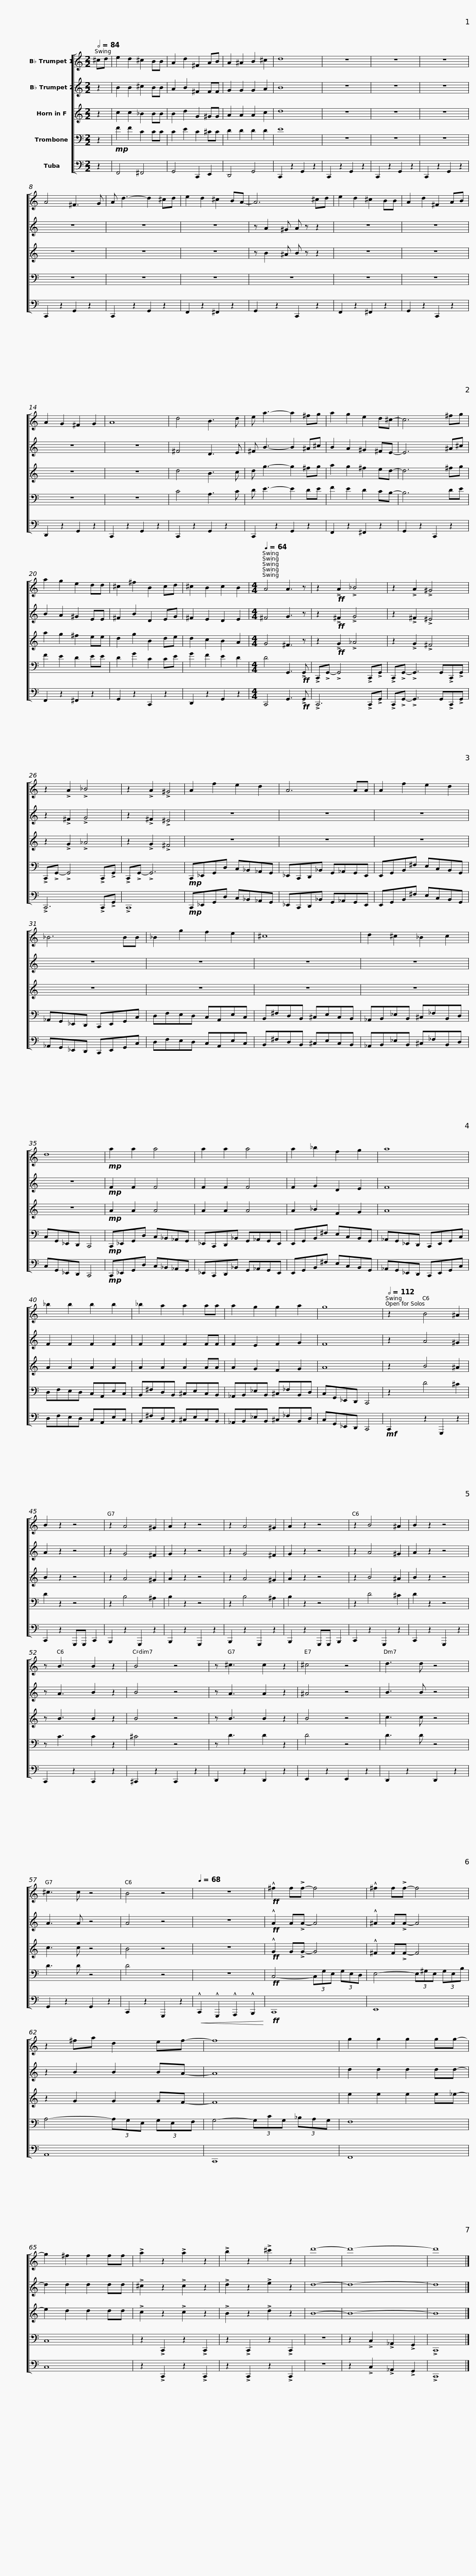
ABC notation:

X:1
%%score [ 1 2 3 4 5 ]
L:1/8
Q:1/2=84
M:2/2
I:linebreak $
K:C
V:1 treble transpose=-2
V:2 treble transpose=-2
V:3 treble transpose=-7
V:4 bass
V:5 bass
V:1
[K:C] ^cd | e2 d2 ^c2 BB | A2 d2 ^F2 AB | A2 ^A2 B2 ^c2 | d8 | %5
 z8 | z8 |$ z8 | A4 ^F3 G | A d3- d2 ^cd | %10
 e2 d2 ^c2 BA- | A6 ^cd | e2 d2 ^c2 BB | A2 d2 ^F2 AB |$ A2 G2 ^F2 G2 | %15
 A8 | d4 B3 d | e a3- a2 ^fg | a2 g2 e2 d^c- | c6 ^fg | %20
 a2 g2 e2 dd |$ ^c2 ^f2 B2 cd | ^c2 B2 c2 B2 |[M:4/4][Q:1/4=64] A4 A3 z | z2!ff! !>!A2 !>!_B4 | %25
 z2 !>!A2 !>!^G4 | z2 !>!A2 !>!_B4 |$ z2 !>!A2 !>!^G4 | A2 f2 e2 d2 | A6 AA | %30
 A2 f2 e2 d2 | _B6 BB |$ _B2 g2 f2 e2 | ^c8 | d2 ^c2 _B2 c2 | %35
 d8 |!mp! a2 a2 a4 |$ a2 a2 a4 | a2 _b2 f2 g2 | a8 | %40
 _b2 b2 b2 b2 | _b2 a2 a2 aa |$ a2 g2 g2 a2 | g8 |[K:C][Q:1/2=112] z2 B4 ^A2 | %45
 B2 z2 z4 | z2 A4 ^G2 | A2 z2 z4 | z2 A4 ^G2 |$ A2 z2 z4 | %50
 z2 B4 ^A2 | B2 z2 z4 | z B3 B2 z2 | B4 z4 | z ^c3 c2 z2 | %55
 ^c4 z4 | d3 d z4 |$ ^c3 c z4 | B4 z4 |[Q:1/4=68] z8 | %60
!ff! !^!^f2 f!>!f- f4 | !^!^f2 f!>!f- f4 | z2 ^fa d2 ef- |$ f8 | g2 g2 g2 gg- | %65
 g2 ^f2 f2 ff | !>!a2 z2 !>!a2 z2 | !>!b2 z2 !>!^c'2 z2 | d'8- | d'8- | %70
 d'8 |] %71
V:2
[K:C] z2 | B2 B2 ^c2 BB | A2 B2 ^F2 FF | G2 G2 G2 A2 | B8 | %5
 z8 | z8 |$ z8 | z8 | z8 | %10
 z8 | z A2 ^G A z z2 | z8 | z8 |$ z8 | %15
 z8 | ^F4 D3 E | ^F B3- B2 ^A^c | B2 A2 ^G2 ^FE- | E6 ^A^c | %20
 B2 A2 ^G2 EE |$ ^F2 B2 D2 EG | ^F2 E2 D2 E2 |[M:4/4] ^F4 G3 z | z2!ff! !>!^F2 !>!G4 | %25
 z2 !>!^F2 !>!^E4 | z2 !>!^F2 !>!G4 |$ z2 !>!^F2 !>!^E4 | z8 | z8 | %30
 z8 | z8 |$ z8 | z8 | z8 | %35
 z8 |!mp! F2 F2 F4 |$ F2 F2 F4 | F2 G2 D2 E2 | F8 | %40
 F2 F2 F2 F2 | F2 F2 F2 FF |$ F2 E2 F2 G2 | F8 |[K:C] z2 A4 ^G2 | %45
 A2 z2 z4 | z2 G4 ^F2 | G2 z2 z4 | z2 G4 ^F2 |$ G2 z2 z4 | %50
 z2 A4 ^G2 | A2 z2 z4 | z A3 B2 z2 | B4 z4 | z A3 A2 z2 | %55
 ^A4 z4 | B3 B z4 |$ A3 A z4 | A4 z4 | z8 | %60
!ff! !^!A2 A!>!A- A4 | !^!^A2 A!>!A- A4 | z2 B2 B2 BA- |$ A8 | d2 d2 d2 dd- | %65
 d2 d2 d2 dd | !>!^c2 z2 !>!c2 z2 | !>!d2 z2 !>!e2 z2 | d8- | d8- | %70
 d8 |] %71
V:3
[K:C] z2 | c2 c2 _B2 BB | B2 d2 G2 ^GG | A2 A2 A2 c2 | d8 | %5
 z8 | z8 |$ z8 | z8 | z8 | %10
 z8 | z B2 ^A B z z2 | z8 | z8 |$ z8 | %15
 z8 | d4 B3 c | d g3- g2 ^fg | a2 g2 ^f2 ed- | d6 ^fg | %20
 a2 g2 ^f2 ee |$ d2 g2 B2 de | d2 c2 B2 A2 |[M:4/4] G4 ^F3 z | z2!ff! !>!G2 !>!_A4 | %25
 z2 !>!G2 !>!^F4 | z2 !>!G2 !>!_A4 |$ z2 !>!G2 !>!^F4 | z8 | z8 | %30
 z8 | z8 |$ z8 | z8 | z8 | %35
 z8 |!mp! A2 A2 A4 |$ A2 A2 A4 | A2 _B2 F2 G2 | A8 | %40
 A2 A2 A2 A2 | A2 A2 A2 AA |$ A2 G2 F2 G2 | A8 |[K:C] z2 B4 ^A2 | %45
 B2 z2 z4 | z2 A4 ^G2 | A2 z2 z4 | z2 A4 ^G2 |$ A2 z2 z4 | %50
 z2 B4 ^A2 | B2 z2 z4 | z B3 B2 z2 | B4 z4 | z B3 B2 z2 | %55
 B4 z4 | c3 c z4 |$ c3 c z4 | B4 z4 | z8 | %60
!ff! !^!G2 G!>!G- G4 | !^!^F2 F!>!F- F4 | z2 G2 G2 GF- |$ F8 | e2 e2 e2 e_e- | %65
 e2 d2 d2 dd | !>!c2 z2 !>!c2 z2 | !>!B2 z2 !>!d2 z2 | B8- | B8- | %70
 B8 |] %71
V:4
 z2 |!mp! F2 F2 C2 CC | C2 E2 C2 ^CC | D2 D2 D2 D2 | E8 | %5
 z8 | z8 |$ z8 | z8 | z8 | %10
 z8 | z8 | z8 | z8 |$ z8 | %15
 z8 | C4 A,3 C | D E3- E2 DE | F2 E2 D2 CB,- | B,6 DE | %20
 F2 E2 D2 EE |$ D2 G2 C2 CE | G2 F2 E2 D2 |[M:4/4] D4 G,,3!ff! !>!G,, | !>!C,,!>!G,,- !>!G,,4 !>!C,,!>!G,, | %25
 !>!C,,!>!G,,- !>!G,,3 G,,!>!C,,!>!G,, | !>!C,,!>!G,,- !>!G,,4 !>!C,,!>!G,, |$ !>!C,,!>!G,,- !>!G,,6 |!mp! C,,_E,,G,,D, C,_B,,_A,,G,, | _E,,C,,D,,_B,, G,,_A,,G,,E,, | %30
 E,,G,,B,,^F, E,C,B,,G,, | _A,,G,,_E,,D,, C,,E,,G,,C, |$ D,F,E,D, C,A,,E,C, | B,,^F,D,B,, ^C,E,C,B,, | _A,,B,,_E,B,, ^C,_F,B,,D, | %35
 C,G,,_E,,D,, C,,4 |!mp! C,,_E,,G,,D, C,_B,,_A,,G,, |$ _E,,C,,D,,_B,, G,,_A,,G,,E,, | E,,G,,B,,^F, E,C,B,,G,, | _A,,G,,_E,,D,, C,,E,,G,,C, | %40
 D,F,E,D, C,A,,E,C, | B,,^F,D,B,, ^C,E,C,B,, |$ _A,,B,,_E,B,, ^C,_F,B,,D, | C,G,,_E,,D,, C,,4 |[K:C] z2 D4 ^C2 | %45
 D2 z2 z4 | z2 B,4 ^A,2 | B,2 z2 z4 | z2 B,4 ^A,2 |$ B,2 z2 z4 | %50
 z2 D4 ^C2 | D2 z2 z4 | z C3 C2 z2 | ^C4 z4 | z D3 D2 z2 | %55
 D4 z4 | D3 D z4 |$ D3 D z4 | D4 z4 | z8 | %60
!ff! C,4- (3C,G,E, (3G,E,D, | E,4- (3E,^G,E, (3G,E,B, | A,4- (3A,G,E, (3G,E,F, |$ G,4- (3G,CG, (3_B,A,G, | F,8 | %65
 C,8 | z2 !>!C,,2 z2 !>!C,,2 | z2 !>!C,,2 z2 !>!C,,2 | z8 | z2 !>!C,2 !>!_A,,2 !>!G,,2 | %70
 !>!C,,8 |] %71
V:5
 z2 | F,,4 ^F,,4 | G,,4 C,,2 E,,2 | D,,4 G,,4 | C,,2 z2 G,,2 z2 | %5
 C,,2 z2 G,,2 z2 | C,,2 z2 G,,2 z2 |$ C,,2 z2 G,,2 z2 | C,,2 z2 G,,2 z2 | C,,2 z2 G,,2 z2 | %10
 F,,2 z2 ^F,,2 z2 | G,,2 z2 C,,2 z2 | F,,2 z2 ^F,,2 z2 | G,,2 z2 C,,2 z2 |$ D,,2 z2 G,,2 z2 | %15
 C,,2 z2 G,,2 z2 | C,,2 z2 G,,2 z2 | C,,2 z2 G,,2 z2 | F,,2 z2 ^F,,2 z2 | G,,2 z2 C,,2 z2 | %20
 F,,2 z2 ^F,,2 z2 |$ G,,2 z2 C,,2 z2 | D,,2 z2 G,,2 z2 |[M:4/4] C,,4 G,,3!ff! !>!G,, | !>!C,,6 !>!C,,!>!G,, | %25
 !>!C,,!>!G,,- !>!G,,3 G,,!>!C,,!>!G,, | !>!C,,6 !>!C,,!>!G,, |$ !>!C,,8 |!mp! C,,_E,,G,,D, C,_B,,_A,,G,, | _E,,C,,D,,_B,, G,,_A,,G,,E,, | %30
 E,,G,,B,,^F, E,C,B,,G,, | _A,,G,,_E,,D,, C,,E,,G,,C, |$ D,F,E,D, C,A,,E,C, | B,,^F,D,B,, ^C,E,C,B,, | _A,,B,,_E,B,, ^C,_F,B,,D, | %35
 C,G,,_E,,D,, C,,4 |!mp! C,,_E,,G,,D, C,_B,,_A,,G,, |$ _E,,C,,D,,_B,, G,,_A,,G,,E,, | E,,G,,B,,^F, E,C,B,,G,, | _A,,G,,_E,,D,, C,,E,,G,,C, | %40
 D,F,E,D, C,A,,E,C, | B,,^F,D,B,, ^C,E,C,B,, |$ _A,,B,,_E,B,, ^C,_F,B,,D, | C,G,,_E,,D,, C,,4 |[K:C]!mf! C,,2 z2 G,,,2 z2 | %45
 C,,2 z2 G,,,G,,, C,,2 | B,,,2 z2 G,,,2 z2 | B,,,2 z2 G,,,2 z2 | B,,,2 z2 G,,,2 z2 |$ B,,,2 z2 G,,,G,,, B,,,2 | %50
 C,,2 z2 G,,,2 z2 | C,,2 z2 G,,,2 z2 | C,,2 z2 C,,2 z2 | ^C,,2 z2 C,,2 z2 | D,,2 z2 D,,2 z2 | %55
 E,,2 z2 E,,2 z2 | D,,2 z2 D,,2 z2 |$ G,,2 z2 G,,2 z2 | C,,2 z2 G,,,2 z2 |!<(! !^!C,,2 !^!G,,,2 !^!A,,,2 !^!B,,,2!<)! | %60
!ff! C,,8 | E,,8 | A,,8 |$ C,,8 | F,,8 | %65
 C,8 | z2 !>!C,,2 z2 !>!C,,2 | z2 !>!C,,2 z2 !>!C,,2 | z8 | z2 !>!C,2 !>!_A,,2 !>!G,,2 | %70
 !>!C,,8 |] %71
